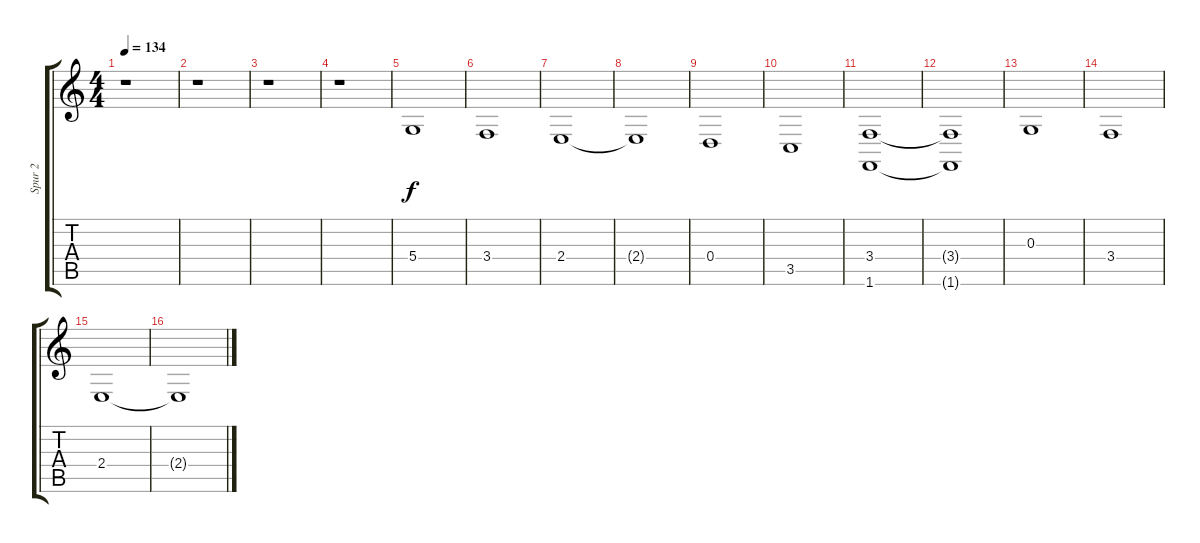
\track ("Spur 2" "Spur 2") {instrument pad2warm}
\staff {score tabs}
\tuning (E4 B3 G3 D3 A2 E2) {hide}
\ts (4 4)
\tempo 134
\clef g2
\ks c
r.1{dy f instrument pad2warm} |
r.1 |
r.1 |
r.1 |
5.4.1 |
3.4.1 |
2.4.1 |
2.4{t}.1 |
0.4.1 |
3.5.1 |
(3.4 1.6).1 |
(3.4{t} 1.6{t}).1 |
0.3.1 |
3.4.1 |
2.4.1 |
2.4{t}.1
